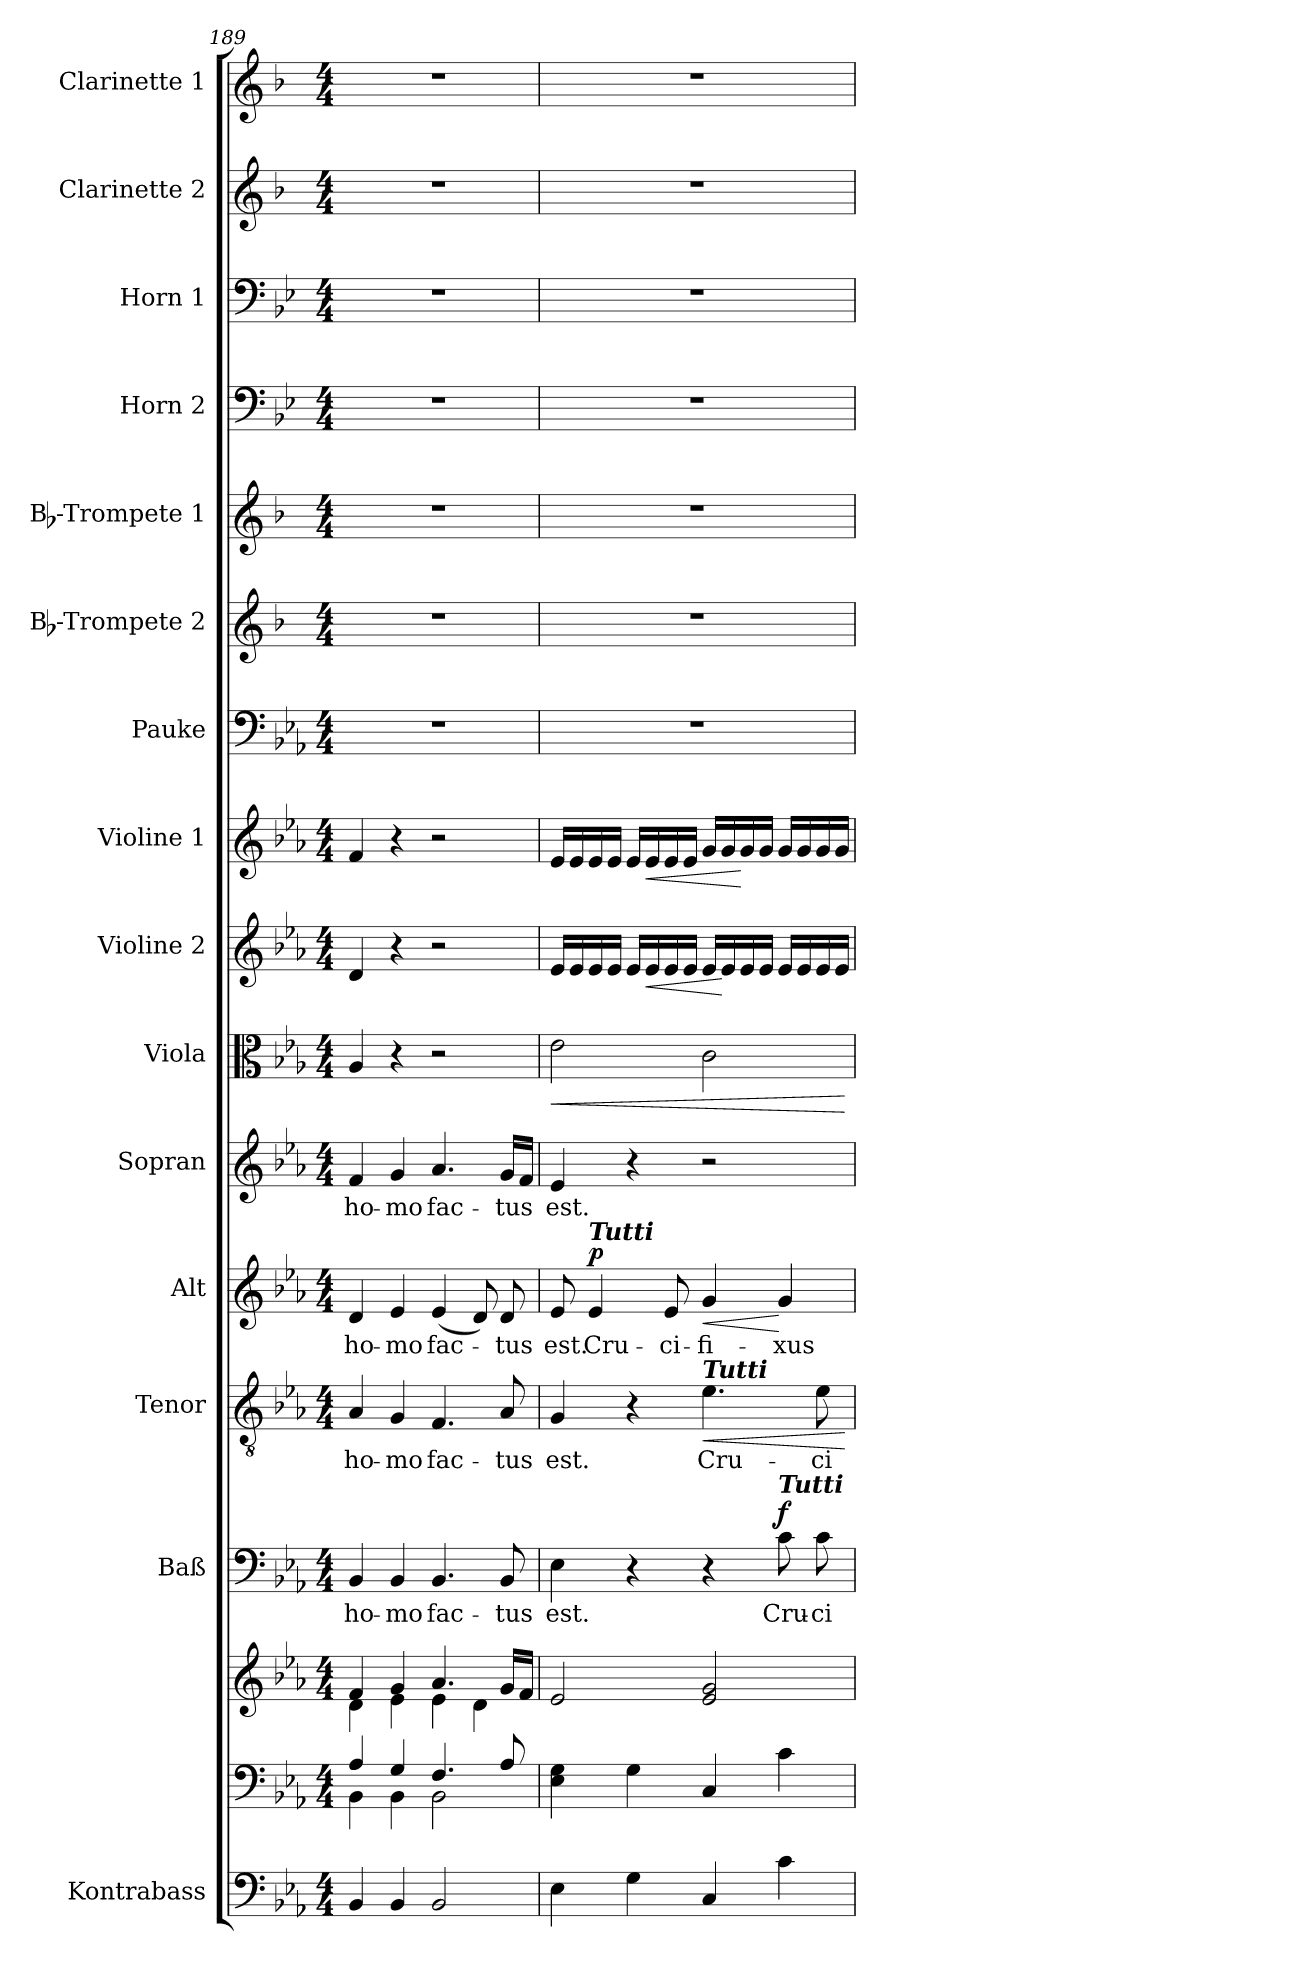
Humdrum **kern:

**kern	**kern	**kern	**kern	**text	**dynam	**kern	**text	**dynam	**kern	**text	**dynam	**kern	**text	**kern	**dynam	**kern	**dynam	**kern	**dynam	**kern	**kern	**kern	**kern	**kern	**kern	**kern
*part16	*part15	*part15	*part14	*part14	*part14	*part13	*part13	*part13	*part12	*part12	*part12	*part11	*part11	*part10	*part10	*part9	*part9	*part8	*part8	*part7	*part6	*part5	*part4	*part3	*part2	*part1
*staff17	*staff16	*staff15	*staff14	*staff14	*staff14	*staff13	*staff13	*staff13	*staff12	*staff12	*staff12	*staff11	*staff11	*staff10	*staff10	*staff9	*staff9	*staff8	*staff8	*staff7	*staff6	*staff5	*staff4	*staff3	*staff2	*staff1
*I"Kontrabass	*	*	*I"Baß	*	*	*I"Tenor	*	*	*I"Alt	*	*	*I"Sopran	*	*I"Viola	*	*I"Violine 2	*	*I"Violine 1	*	*I"Pauke	*I"Bb-Trompete 2	*I"Bb-Trompete 1	*I"Horn 2	*I"Horn 1	*I"Clarinette 2	*I"Clarinette 1
*I'Kb.	*	*	*I'Baß	*	*	*I'Ten	*	*	*I'Alt	*	*	*I'Sop	*	*I'Vla.	*	*I'Vln. 2	*	*I'Vln. 1	*	*I'Pk.	*I'Bb Trp. 2	*I'Bb Trp. 1	*I'Hrn. 2	*I'Hrn. 1	*I'Cl. 2	*I'Cl. 1
!!LO:PB:g=z
*clefF4	*clefF4	*clefG2	*clefF4	*	*	*clefGv2	*	*	*clefG2	*	*	*clefG2	*	*clefC3	*	*clefG2	*	*clefG2	*	*clefF4	*clefG2	*clefG2	*clefF4	*clefF4	*clefG2	*clefG2
*ITrd7c12	*	*	*	*	*	*	*	*	*	*	*	*	*	*	*	*	*	*	*	*	*ITrd1c2	*ITrd1c2	*ITrd4c7	*ITrd4c7	*ITrd1c2	*ITrd1c2
*k[b-e-a-]	*k[b-e-a-]	*k[b-e-a-]	*k[b-e-a-]	*	*	*k[b-e-a-]	*	*	*k[b-e-a-]	*	*	*k[b-e-a-]	*	*k[b-e-a-]	*	*k[b-e-a-]	*	*k[b-e-a-]	*	*k[b-e-a-]	*k[b-e-a-]	*k[b-e-a-]	*k[b-e-a-]	*k[b-e-a-]	*k[b-e-a-]	*k[b-e-a-]
*E-:	*E-:	*E-:	*E-:	*	*	*E-:	*	*	*E-:	*	*	*E-:	*	*E-:	*	*E-:	*	*E-:	*	*E-:	*E-:	*E-:	*E-:	*E-:	*E-:	*E-:
*M4/4	*M4/4	*M4/4	*M4/4	*	*	*M4/4	*	*	*M4/4	*	*	*M4/4	*	*M4/4	*	*M4/4	*	*M4/4	*	*M4/4	*M4/4	*M4/4	*M4/4	*M4/4	*M4/4	*M4/4
=189	=189	=189	=189	=189	=189	=189	=189	=189	=189	=189	=189	=189	=189	=189	=189	=189	=189	=189	=189	=189	=189	=189	=189	=189	=189	=189
*	*^	*^	*	*	*	*	*	*	*	*	*	*	*	*	*	*	*	*	*	*	*	*	*	*	*	*
!	!	!	!	!	!	!LO:LY:b	!	!	!LO:LY:b	!	!	!LO:LY:b	!	!	!LO:LY:b	!	!	!	!	!	!	!	!	!	!	!	!	!
4BBB-/	4A-/	4BB-\	4f/	4d\	4BB-/	ho-	.	4A-/	ho-	.	4d/	ho-	.	4f/	ho-	4A-/	.	4d/	.	4f/	.	1r	1r	1r	1r	1r	1r	1r
!	!	!	!	!	!	!LO:LY:b	!	!	!LO:LY:b	!	!	!LO:LY:b	!	!	!LO:LY:b	!	!	!	!	!	!	!	!	!	!	!	!	!
4BBB-/	4G/	4BB-\	4g/	4e-\	4BB-/	-mo	.	4G/	-mo	.	4e-/	-mo	.	4g/	-mo	4r	.	4r	.	4r	.	.	.	.	.	.	.	.
!	!	!	!	!	!	!LO:LY:b	!	!	!LO:LY:b	!	!	!LO:LY:b	!	!	!LO:LY:b	!	!	!	!	!	!	!	!	!	!	!	!	!
2BBB-/	4.F/	2BB-\	4.a-/	4e-\	4.BB-/	fac-	.	4.F/	fac-	.	(<4e-/	fac-	.	4.a-/	fac-	2r	.	2r	.	2r	.	.	.	.	.	.	.	.
.	.	.	.	4d\	.	.	.	.	.	.	8d/)	.	.	.	.	.	.	.	.	.	.	.	.	.	.	.	.	.
!	!	!	!	!	!	!LO:LY:b	!	!	!LO:LY:b	!	!	!LO:LY:b	!	!	!LO:LY:b	!	!	!	!	!	!	!	!	!	!	!	!	!
.	8A-/	.	16g/LL	.	8BB-/	-tus	.	8A-/	-tus	.	8d/	-tus	.	16g/LL	-tus	.	.	.	.	.	.	.	.	.	.	.	.	.
.	.	.	16f/JJ	.	.	.	.	.	.	.	.	.	.	16f/JJ	.	.	.	.	.	.	.	.	.	.	.	.	.	.
*	*v	*v	*	*	*	*	*	*	*	*	*	*	*	*	*	*	*	*	*	*	*	*	*	*	*	*	*	*
*	*	*v	*v	*	*	*	*	*	*	*	*	*	*	*	*	*	*	*	*	*	*	*	*	*	*	*	*
=190	=190	=190	=190	=190	=190	=190	=190	=190	=190	=190	=190	=190	=190	=190	=190	=190	=190	=190	=190	=190	=190	=190	=190	=190	=190	=190
!	!	!	!	!LO:LY:b	!	!	!LO:LY:b	!	!	!LO:LY:b	!	!	!LO:LY:b	!	!LO:HP:b	!	!	!	!	!	!	!	!	!	!	!
4EE-\	4E-\ 4G\	2e-/	4E-\	est.	.	4G/	est.	.	8e-/	est.	.	4e-/	est.	2e-\	<	16e-/LL	.	16e-/LL	.	1r	1r	1r	1r	1r	1r	1r
.	.	.	.	.	.	.	.	.	.	.	.	.	.	.	.	16e-/	.	16e-/	.	.	.	.	.	.	.	.
!	!	!	!	!	!	!	!	!	!LO:TX:a:Bi:t=Tutti	!	!	!	!	!	!	!	!	!	!	!	!	!	!	!	!	!
!	!	!	!	!	!	!	!	!	!	!LO:LY:b	!LO:DY:a	!	!	!	!	!	!	!	!	!	!	!	!	!	!	!
.	.	.	.	.	.	.	.	.	4e-/	Cru-	p	.	.	.	.	16e-/	.	16e-/	.	.	.	.	.	.	.	.
.	.	.	.	.	.	.	.	.	.	.	.	.	.	.	.	16e-/JJ	.	16e-/JJ	.	.	.	.	.	.	.	.
4GG\	4G\	.	4r	.	.	4r	.	.	.	.	.	4r	.	.	.	16e-/LL	.	16e-/LL	.	.	.	.	.	.	.	.
!	!	!	!	!	!	!	!	!	!	!	!	!	!	!	!	!	!LO:HP:b	!	!LO:HP:b	!	!	!	!	!	!	!
.	.	.	.	.	.	.	.	.	.	.	.	.	.	.	.	16e-/	<	16e-/	<	.	.	.	.	.	.	.
!	!	!	!	!	!	!	!	!	!	!LO:LY:b	!	!	!	!	!	!	!	!	!	!	!	!	!	!	!	!
.	.	.	.	.	.	.	.	.	8e-/	-ci-	.	.	.	.	.	16e-/	.	16e-/	.	.	.	.	.	.	.	.
.	.	.	.	.	.	.	.	.	.	.	.	.	.	.	.	16e-/JJ	.	16e-/JJ	.	.	.	.	.	.	.	.
!	!	!	!	!	!	!LO:TX:a:Bi:t=Tutti	!	!	!	!	!	!	!	!	!	!	!	!	!	!	!	!	!	!	!	!
!	!	!	!	!	!	!	!LO:LY:b	!LO:HP:b	!	!LO:LY:b	!LO:HP:b	!	!	!	!	!	!	!	!	!	!	!	!	!	!	!
4CC/	4C/	2e-/ 2g/	4r	.	.	4.e-\	Cru-	<	4g/	-fi-	<	2r	.	2c\	.	16e-/LL	.	16g/LL	.	.	.	.	.	.	.	.
.	.	.	.	.	.	.	.	.	.	.	.	.	.	.	.	16e-/	[	16g/	.	.	.	.	.	.	.	.
.	.	.	.	.	.	.	.	.	.	.	.	.	.	.	.	16e-/	.	16g/	[	.	.	.	.	.	.	.
.	.	.	.	.	.	.	.	.	.	.	.	.	.	.	.	16e-/JJ	.	16g/JJ	.	.	.	.	.	.	.	.
!	!	!	!LO:TX:a:Bi:t=Tutti	!	!	!	!	!	!	!	!	!	!	!	!	!	!	!	!	!	!	!	!	!	!	!
!	!	!	!	!LO:LY:b	!LO:DY:a	!	!	!	!	!LO:LY:b	!	!	!	!	!	!	!	!	!	!	!	!	!	!	!	!
4C\	4c\	.	8c\	Cru-	f	.	.	.	4g/	-xus	[	.	.	.	.	16e-/LL	.	16g/LL	.	.	.	.	.	.	.	.
.	.	.	.	.	.	.	.	.	.	.	.	.	.	.	.	16e-/	.	16g/	.	.	.	.	.	.	.	.
!	!	!	!	!LO:LY:b	!	!	!LO:LY:b	!	!	!	!	!	!	!	!	!	!	!	!	!	!	!	!	!	!	!
.	.	.	8c\	-ci-	.	8e-\	-ci-	.	.	.	.	.	.	.	.	16e-/	.	16g/	.	.	.	.	.	.	.	.
.	.	.	.	.	.	.	.	.	.	.	.	.	.	.	.	16e-/JJ	.	16g/JJ	.	.	.	.	.	.	.	.
.	.	.	.	.	.	.	.	[	.	.	.	.	.	.	[	.	.	.	.	.	.	.	.	.	.	.
=	=	=	=	=	=	=	=	=	=	=	=	=	=	=	=	=	=	=	=	=	=	=	=	=	=	=
*-	*-	*-	*-	*-	*-	*-	*-	*-	*-	*-	*-	*-	*-	*-	*-	*-	*-	*-	*-	*-	*-	*-	*-	*-	*-	*-
